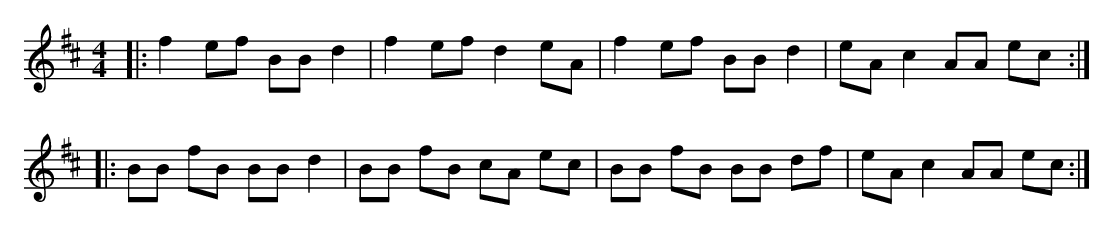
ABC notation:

X:1
M:4/4
K:Bmin
|:f2 ef BB d2|f2 ef d2 eA|f2 ef BB d2|eA c2 AA ec:|
|:BB fB BB d2|BB fB cA ec|BB fB BB df|eA c2 AA ec:|
